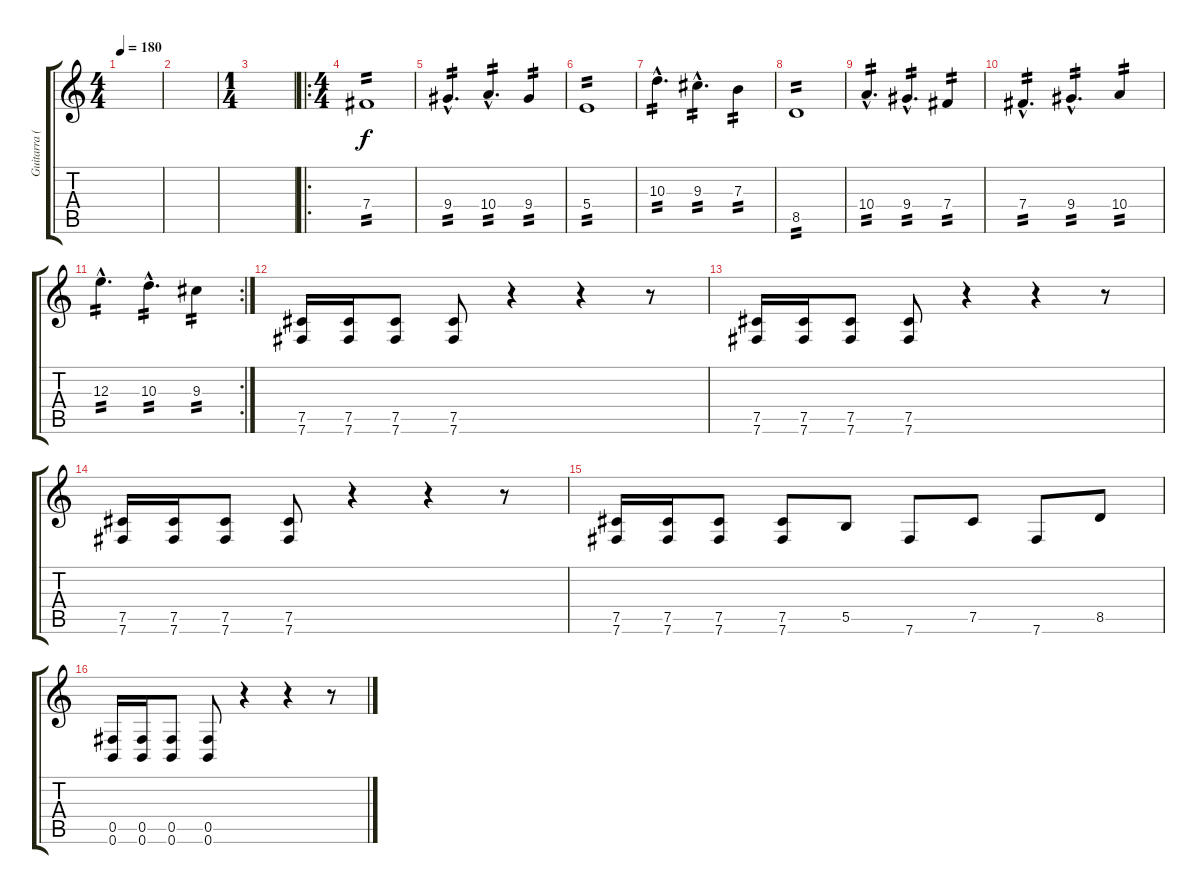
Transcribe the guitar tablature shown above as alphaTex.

\track ("Guitarra (Alexis Ruiz)" "Guitarra (") {instrument distortionguitar}
\staff {score tabs}
\tuning (Db4 Ab3 E3 B2 Gb2 B1) {hide}
\ts (4 4)
\tempo 180
\clef g2
\ks c
|
|
\ts (1 4)
|
\ro
\ts (4 4)
7.4.1{tp 2} |
9.4{hac}.4{d tp 2} 10.4{hac}.4{d tp 2} 9.4.4{tp 2} |
5.4.1{tp 2} |
10.3{hac}.4{d tp 2} 9.3{hac}.4{d tp 2} 7.3.4{tp 2} |
8.5.1{tp 2} |
10.4{hac}.4{d tp 2} 9.4{hac}.4{d tp 2} 7.4.4{tp 2} |
7.4{hac}.4{d tp 2} 9.4{hac}.4{d tp 2} 10.4.4{tp 2} |
\rc 2
12.3{hac}.4{d tp 2} 10.3{hac}.4{d tp 2} 9.3.4{tp 2} |
(7.5 7.6).16{dy f} (7.5 7.6).16 (7.5 7.6).8 (7.5 7.6).8 r.4 r.4 r.8 |
(7.5 7.6).16 (7.5 7.6).16 (7.5 7.6).8 (7.5 7.6).8 r.4 r.4 r.8 |
(7.5 7.6).16 (7.5 7.6).16 (7.5 7.6).8 (7.5 7.6).8 r.4 r.4 r.8 |
(7.5 7.6).16 (7.5 7.6).16 (7.5 7.6).8 (7.5 7.6).8 5.5.8 7.6.8 7.5.8 7.6.8 8.5.8 |
(0.5 0.6).16 (0.5 0.6).16 (0.5 0.6).8 (0.5 0.6).8 r.4 r.4 r.8
